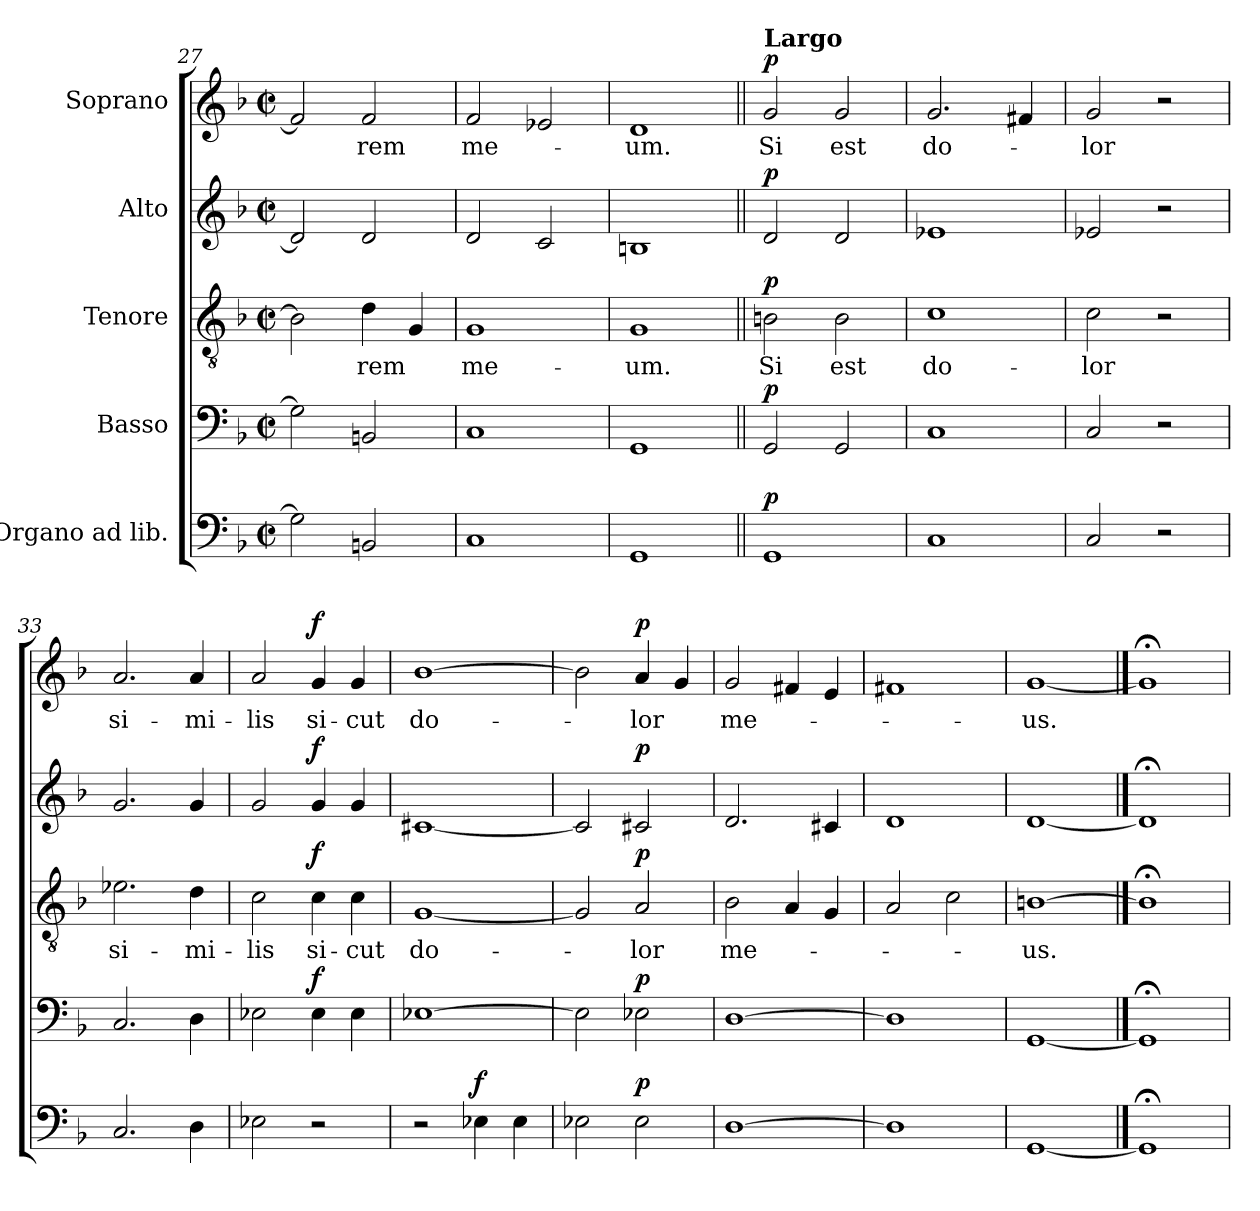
**kern	**dynam	**kern	**dynam	**kern	**text	**dynam	**kern	**dynam	**kern	**text	**dynam
*part5	*part5	*part4	*part4	*part3	*part3	*part3	*part2	*part2	*part1	*part1	*part1
*staff5	*staff5	*staff4	*staff4	*staff3	*staff3	*staff3	*staff2	*staff2	*staff1	*staff1	*staff1
*I"Organo ad lib.	*	*I"Basso	*	*I"Tenore	*	*	*I"Alto	*	*I"Soprano	*	*
*clefF4	*	*clefF4	*	*clefGv2	*	*	*clefG2	*	*clefG2	*	*
*k[b-]	*	*k[b-]	*	*k[b-]	*	*	*k[b-]	*	*k[b-]	*	*
*M2/2	*	*M2/2	*	*M2/2	*	*	*M2/2	*	*M2/2	*	*
*met(c|)	*	*met(c|)	*	*met(c|)	*	*	*met(c|)	*	*met(c|)	*	*
=27	=27	=27	=27	=27	=27	=27	=27	=27	=27	=27	=27
2G\]	.	2G\]	.	2B\]	.	.	2d/]	.	2f/]	.	.
2BBn/	.	2BBn/	.	4d\	-rem	.	2d/	.	2f/	-rem	.
.	.	.	.	4G/	.	.	.	.	.	.	.
=28	=28	=28	=28	=28	=28	=28	=28	=28	=28	=28	=28
1C	.	1C	.	1G	me-	.	2d/	.	2f/	me-	.
.	.	.	.	.	.	.	2c/	.	2e-X/	.	.
=29	=29	=29	=29	=29	=29	=29	=29	=29	=29	=29	=29
1GG	.	1GG	.	1G	-um.	.	1Bn	.	1d	-um.	.
=30||	=30||	=30||	=30||	=30||	=30||	=30||	=30||	=30||	=30||	=30||	=30||
!	!	!	!	!	!	!	!	!	!LO:TX:a:B:t=Largo	!	!
!	!LO:DY:a	!	!LO:DY:a	!	!	!LO:DY:a	!	!LO:DY:a	!	!	!LO:DY:a
1GG	p	2GG/	p	2Bn\	Si	p	2d/	p	2g/	Si	p
.	.	2GG/	.	2B\	est	.	2d/	.	2g/	est	.
=31	=31	=31	=31	=31	=31	=31	=31	=31	=31	=31	=31
1C	.	1C	.	1c	do-	.	1e-X	.	2.g/	do-	.
.	.	.	.	.	.	.	.	.	4f#X/	.	.
=32	=32	=32	=32	=32	=32	=32	=32	=32	=32	=32	=32
2C/	.	2C/	.	2c\	-lor	.	2e-X/	.	2g/	-lor	.
2r	.	2r	.	2r	.	.	2r	.	2r	.	.
!!LO:LB:g=z
=33	=33	=33	=33	=33	=33	=33	=33	=33	=33	=33	=33
2.C/	.	2.C/	.	2.e-X\	si-	.	2.g/	.	2.a/	si-	.
4D\	.	4D\	.	4d\	-mi-	.	4g/	.	4a/	-mi-	.
=34	=34	=34	=34	=34	=34	=34	=34	=34	=34	=34	=34
2E-X\	.	2E-X\	.	2c\	-lis	.	2g/	.	2a/	-lis	.
!	!	!	!LO:DY:a	!	!	!LO:DY:a	!	!LO:DY:a	!	!	!LO:DY:a
2r	.	4E-\	f	4c\	si-	f	4g/	f	4g/	si-	f
.	.	4E-\	.	4c\	-cut	.	4g/	.	4g/	-cut	.
=35	=35	=35	=35	=35	=35	=35	=35	=35	=35	=35	=35
2r	.	[1E-X	.	[1G	do-	.	[1c#X	.	[1b-	do-	.
!	!LO:DY:a	!	!	!	!	!	!	!	!	!	!
4E-X\	f	.	.	.	.	.	.	.	.	.	.
4E-\	.	.	.	.	.	.	.	.	.	.	.
=36	=36	=36	=36	=36	=36	=36	=36	=36	=36	=36	=36
2E-X\	.	2E-\]	.	2G/]	.	.	2c#/]	.	2b-\]	.	.
!	!LO:DY:a	!	!LO:DY:a	!	!	!LO:DY:a	!	!LO:DY:a	!	!	!LO:DY:a
2E-\	p	2E-X\	p	2A/	-lor	p	2c#X/	p	4a/	-lor	p
.	.	.	.	.	.	.	.	.	4g/	.	.
=37	=37	=37	=37	=37	=37	=37	=37	=37	=37	=37	=37
[1D	.	[1D	.	2B-\	me-	.	2.d/	.	2g/	me-	.
.	.	.	.	4A/	.	.	.	.	4f#X/	.	.
.	.	.	.	4G/	.	.	4c#X/	.	4e/	.	.
=38	=38	=38	=38	=38	=38	=38	=38	=38	=38	=38	=38
1D]	.	1D]	.	2A/	.	.	1d	.	1f#X	.	.
.	.	.	.	2c\	.	.	.	.	.	.	.
=39	=39	=39	=39	=39	=39	=39	=39	=39	=39	=39	=39
[1GG	.	[1GG	.	[1Bn	-us.	.	[1d	.	[1g	-us.	.
==40	==40	==40	==40	==40	==40	==40	==40	==40	==40	==40	==40
1GG;<]	.	1GG;<]	.	1B;<]	.	.	1d;<]	.	1g;<]	.	.
=	=	=	=	=	=	=	=	=	=	=	=
*-	*-	*-	*-	*-	*-	*-	*-	*-	*-	*-	*-
